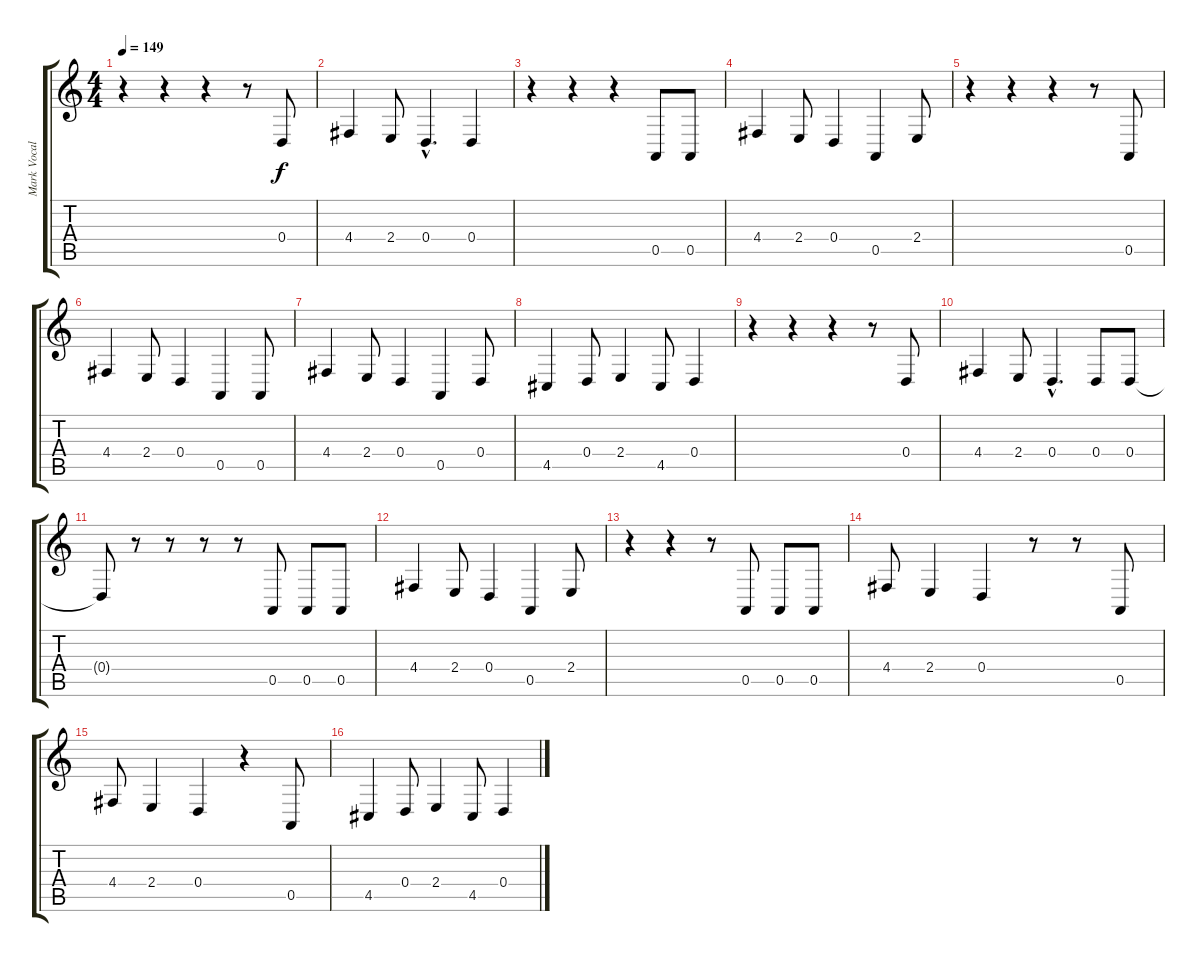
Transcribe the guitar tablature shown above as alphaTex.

\track ("Mark Vocals" "Mark Vocal") {instrument harmonica}
\staff {score tabs}
\tuning (E4 B3 G3 D3 A2 E2) {hide}
\ts (4 4)
\tempo 149
\clef g2
\ks c
r.4{dy f} r.4 r.4 r.8 0.4.8 |
4.4.4 2.4.8 0.4{hac}.4{d} 0.4.4 |
r.4 r.4 r.4 0.5.8 0.5.8 |
4.4.4 2.4.8 0.4.4 0.5.4 2.4.8 |
r.4 r.4 r.4 r.8 0.5.8 |
4.4.4 2.4.8 0.4.4 0.5.4 0.5.8 |
4.4.4 2.4.8 0.4.4 0.5.4 0.4.8 |
4.5.4 0.4.8 2.4.4 4.5.8 0.4.4 |
r.4 r.4 r.4 r.8 0.4.8 |
4.4.4 2.4.8 0.4{hac}.4{d} 0.4.8 0.4.8 |
0.4{t}.8 r.8 r.8 r.8 r.8 0.5.8 0.5.8 0.5.8 |
4.4.4 2.4.8 0.4.4 0.5.4 2.4.8 |
r.4 r.4 r.8 0.5.8 0.5.8 0.5.8 |
4.4.8 2.4.4 0.4.4 r.8 r.8 0.5.8 |
4.4.8 2.4.4 0.4.4 r.4 0.5.8 |
4.5.4 0.4.8 2.4.4 4.5.8 0.4.4
